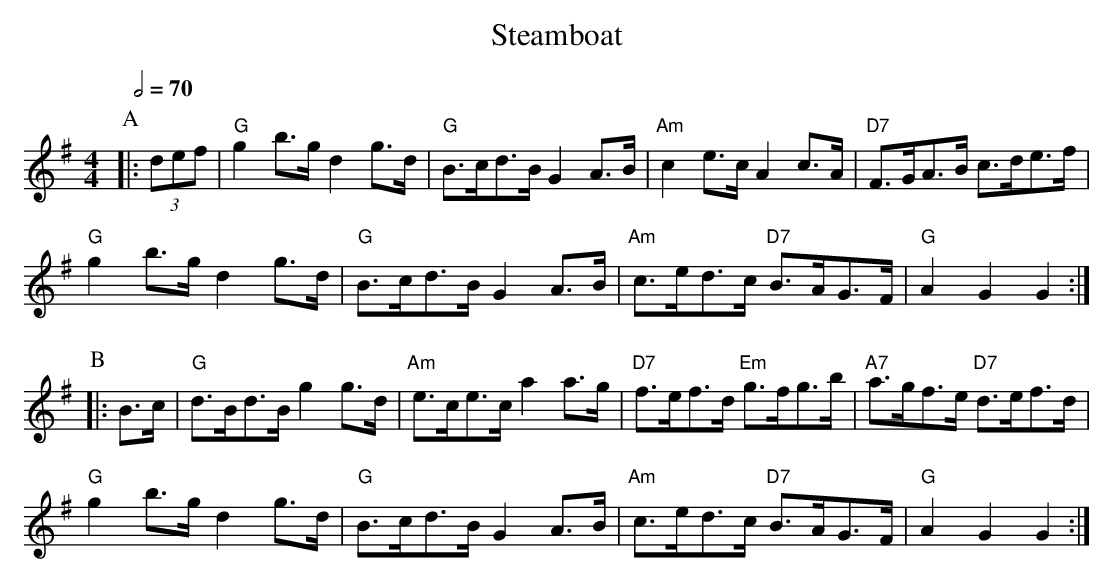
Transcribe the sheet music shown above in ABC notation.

X:1
T:Steamboat
M:4/4
L:1/8
Q:1/2=70
K:G
P:A
|: (3def | "G"g2b>g d2g>d | "G"B>cd>B G2A>B | "Am"c2e>c A2c>A | "D7"F>GA>B c>de>f |
"G"g2b>g d2g>d | "G"B>cd>B G2A>B | "Am"c>ed>c "D7"B>AG>F | "G"A2G2 G2 :|
P:B
|: B>c | "G"d>Bd>B g2g>d | "Am"e>ce>c a2a>g | "D7"f>ef>d "Em"g>fg>b | "A7"a>gf>e "D7"d>ef>d |
"G"g2b>g d2g>d | "G"B>cd>B G2A>B | "Am"c>ed>c "D7"B>AG>F | "G"A2G2 G2 :|
